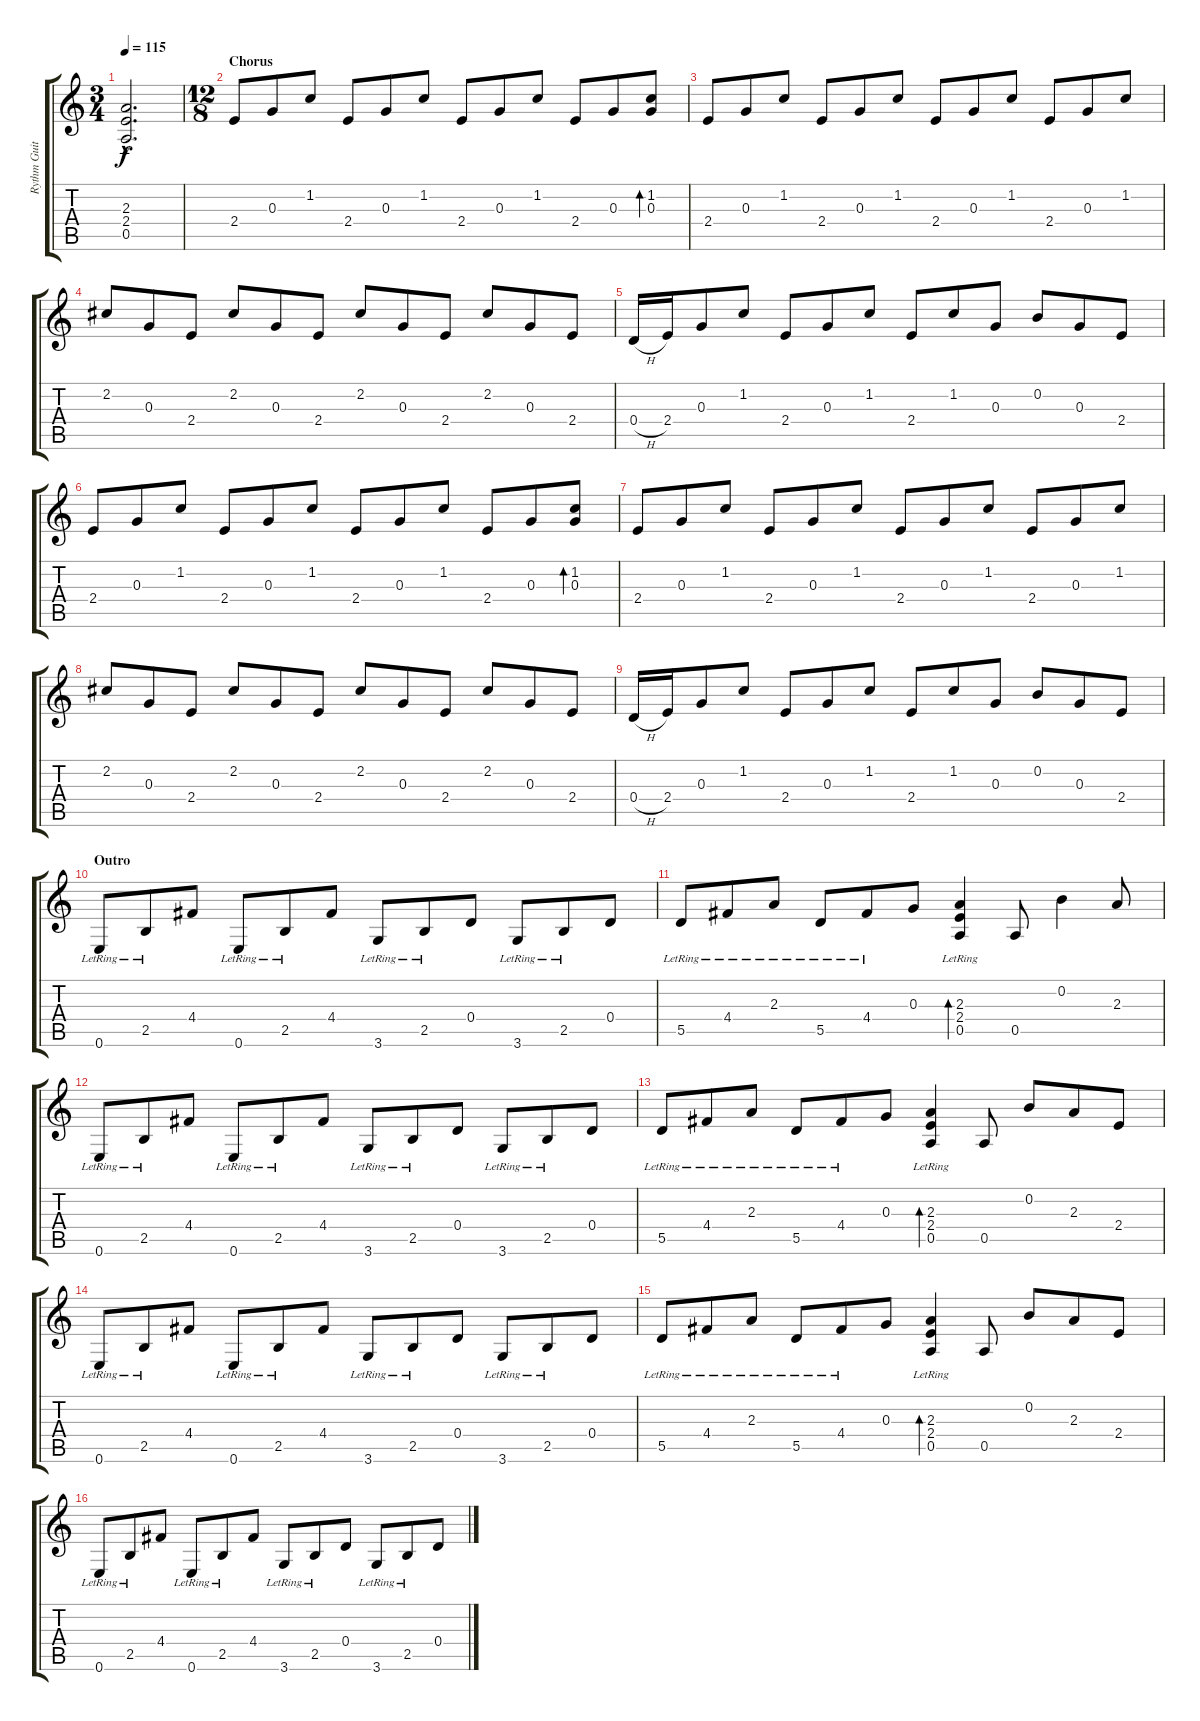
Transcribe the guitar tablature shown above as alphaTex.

\track ("Rythm Guitar " "Rythm Guit") {instrument acousticguitarsteel}
\staff {score tabs}
\tuning (E4 B3 G3 D3 A2 E2) {hide}
\ts (3 4)
\tempo 115
\clef g2
\ks c
(2.3{hac t} 2.4{hac t} 0.5{hac t}).2{d dy f} |
\ts (12 8)
\section ("" "Chorus")
2.4.8 0.3.8 1.2.8 2.4.8 0.3.8 1.2.8 2.4.8 0.3.8 1.2.8 2.4.8 0.3.8 (1.2 0.3).8{bd 60} |
2.4.8 0.3.8 1.2.8 2.4.8 0.3.8 1.2.8 2.4.8 0.3.8 1.2.8 2.4.8 0.3.8 1.2.8 |
2.2.8 0.3.8 2.4.8 2.2.8 0.3.8 2.4.8 2.2.8 0.3.8 2.4.8 2.2.8 0.3.8 2.4.8 |
0.4{h}.16 2.4.16 0.3.8 1.2.8 2.4.8 0.3.8 1.2.8 2.4.8 1.2.8 0.3.8 0.2.8 0.3.8 2.4.8 |
2.4.8 0.3.8 1.2.8 2.4.8 0.3.8 1.2.8 2.4.8 0.3.8 1.2.8 2.4.8 0.3.8 (1.2 0.3).8{bd 60} |
2.4.8 0.3.8 1.2.8 2.4.8 0.3.8 1.2.8 2.4.8 0.3.8 1.2.8 2.4.8 0.3.8 1.2.8 |
2.2.8 0.3.8 2.4.8 2.2.8 0.3.8 2.4.8 2.2.8 0.3.8 2.4.8 2.2.8 0.3.8 2.4.8 |
0.4{h}.16 2.4.16 0.3.8 1.2.8 2.4.8 0.3.8 1.2.8 2.4.8 1.2.8 0.3.8 0.2.8 0.3.8 2.4.8 |
\section ("" "Outro")
0.6{lr}.8 2.5{lr}.8 4.4.8 0.6{lr}.8 2.5{lr}.8 4.4.8 3.6{lr}.8 2.5{lr}.8 0.4.8 3.6{lr}.8 2.5{lr}.8 0.4.8 |
5.5{lr}.8 4.4{lr}.8 2.3{lr}.8 5.5{lr}.8 4.4{lr}.8 0.3.8 (2.3{lr} 2.4 0.5{lr}).4{bd 240} 0.5.8 0.2.4 2.3.8 |
0.6{lr}.8 2.5{lr}.8 4.4.8 0.6{lr}.8 2.5{lr}.8 4.4.8 3.6{lr}.8 2.5{lr}.8 0.4.8 3.6{lr}.8 2.5{lr}.8 0.4.8 |
5.5{lr}.8 4.4{lr}.8 2.3{lr}.8 5.5{lr}.8 4.4{lr}.8 0.3.8 (2.3{lr} 2.4 0.5{lr}).4{bd 240} 0.5.8 0.2.8 2.3.8 2.4.8 |
0.6{lr}.8{volume 7} 2.5{lr}.8 4.4.8 0.6{lr}.8 2.5{lr}.8 4.4.8 3.6{lr}.8 2.5{lr}.8 0.4.8 3.6{lr}.8 2.5{lr}.8 0.4.8 |
5.5{lr}.8 4.4{lr}.8 2.3{lr}.8 5.5{lr}.8 4.4{lr}.8 0.3.8 (2.3{lr} 2.4 0.5{lr}).4{bd 240} 0.5.8 0.2.8 2.3.8 2.4.8 |
0.6{lr}.8{volume 5} 2.5{lr}.8 4.4.8 0.6{lr}.8 2.5{lr}.8 4.4.8 3.6{lr}.8 2.5{lr}.8 0.4.8 3.6{lr}.8 2.5{lr}.8 0.4.8
